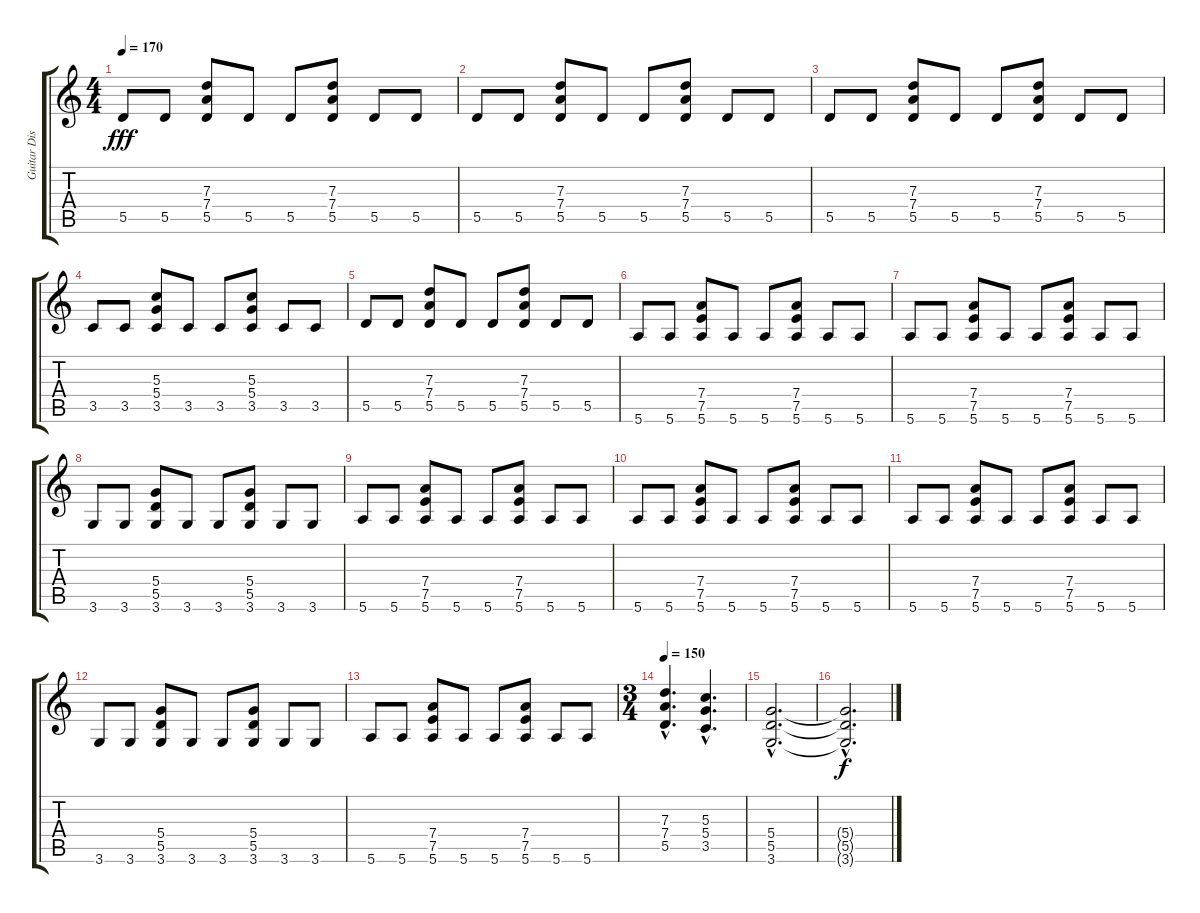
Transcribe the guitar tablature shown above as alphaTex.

\track ("Guitar Distortion 1" "Guitar Dis") {instrument distortionguitar}
\staff {score tabs}
\tuning (E4 B3 G3 D3 A2 E2) {hide}
\ts (4 4)
\tempo 170
\clef g2
\ks c
5.5.8{dy fff} 5.5.8 (7.3 7.4 5.5).8 5.5.8 5.5.8 (7.3 7.4 5.5).8 5.5.8 5.5.8 |
5.5.8 5.5.8 (7.3 7.4 5.5).8 5.5.8 5.5.8 (7.3 7.4 5.5).8 5.5.8 5.5.8 |
5.5.8 5.5.8 (7.3 7.4 5.5).8 5.5.8 5.5.8 (7.3 7.4 5.5).8 5.5.8 5.5.8 |
3.5.8 3.5.8 (5.3 5.4 3.5).8 3.5.8 3.5.8 (5.3 5.4 3.5).8 3.5.8 3.5.8 |
5.5.8 5.5.8 (7.3 7.4 5.5).8 5.5.8 5.5.8 (7.3 7.4 5.5).8 5.5.8 5.5.8 |
5.6.8 5.6.8 (7.4 7.5 5.6).8 5.6.8 5.6.8 (7.4 7.5 5.6).8 5.6.8 5.6.8 |
5.6.8 5.6.8 (7.4 7.5 5.6).8 5.6.8 5.6.8 (7.4 7.5 5.6).8 5.6.8 5.6.8 |
3.6.8 3.6.8 (5.4 5.5 3.6).8 3.6.8 3.6.8 (5.4 5.5 3.6).8 3.6.8 3.6.8 |
5.6.8 5.6.8 (7.4 7.5 5.6).8 5.6.8 5.6.8 (7.4 7.5 5.6).8 5.6.8 5.6.8 |
5.6.8 5.6.8 (7.4 7.5 5.6).8 5.6.8 5.6.8 (7.4 7.5 5.6).8 5.6.8 5.6.8 |
5.6.8 5.6.8 (7.4 7.5 5.6).8 5.6.8 5.6.8 (7.4 7.5 5.6).8 5.6.8 5.6.8 |
3.6.8 3.6.8 (5.4 5.5 3.6).8 3.6.8 3.6.8 (5.4 5.5 3.6).8 3.6.8 3.6.8 |
5.6.8 5.6.8 (7.4 7.5 5.6).8 5.6.8 5.6.8 (7.4 7.5 5.6).8 5.6.8 5.6.8 |
\ts (3 4)
\tempo 150
(7.3{hac} 7.4{hac} 5.5{hac}).4{d} (5.3{hac} 5.4{hac} 3.5{hac}).4{d} |
(5.4{hac} 5.5{hac} 3.6{hac}).2{d} |
(5.4{hac t} 5.5{hac t} 3.6{hac t}).2{d dy f}
